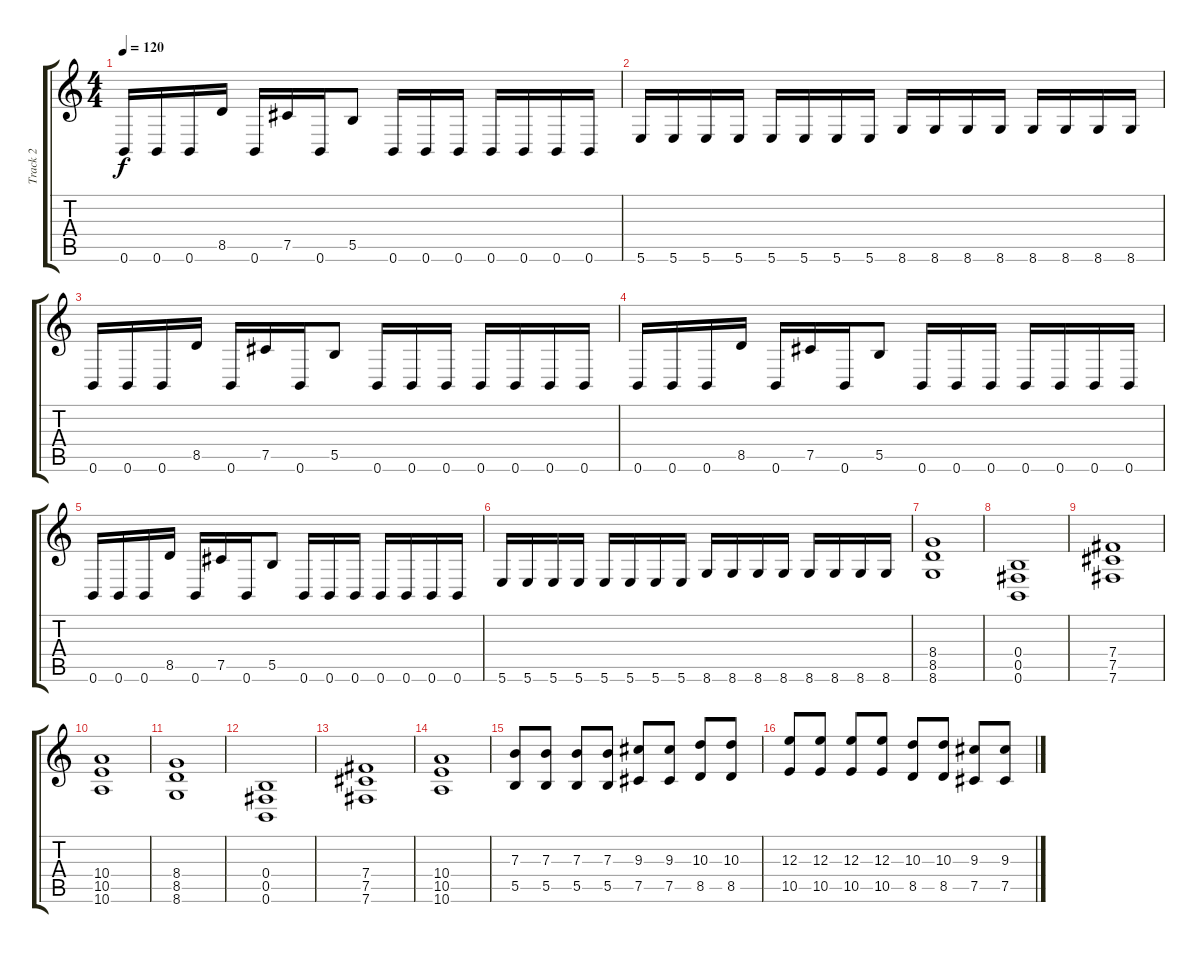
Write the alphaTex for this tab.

\track ("Track 2" "Track 2") {instrument distortionguitar}
\staff {score tabs}
\tuning (Db4 Ab3 E3 B2 Gb2 B1) {hide}
\ts (4 4)
\tempo 120
\clef g2
\ks c
0.6.16{dy f} 0.6.16 0.6.16 8.5.16 0.6.16 7.5.16 0.6.16 5.5.8 0.6.16 0.6.16 0.6.16 0.6.16 0.6.16 0.6.16 0.6.16 |
5.6.16 5.6.16 5.6.16 5.6.16 5.6.16 5.6.16 5.6.16 5.6.16 8.6.16 8.6.16 8.6.16 8.6.16 8.6.16 8.6.16 8.6.16 8.6.16 |
0.6.16 0.6.16 0.6.16 8.5.16 0.6.16 7.5.16 0.6.16 5.5.8 0.6.16 0.6.16 0.6.16 0.6.16 0.6.16 0.6.16 0.6.16 |
0.6.16 0.6.16 0.6.16 8.5.16 0.6.16 7.5.16 0.6.16 5.5.8 0.6.16 0.6.16 0.6.16 0.6.16 0.6.16 0.6.16 0.6.16 |
0.6.16 0.6.16 0.6.16 8.5.16 0.6.16 7.5.16 0.6.16 5.5.8 0.6.16 0.6.16 0.6.16 0.6.16 0.6.16 0.6.16 0.6.16 |
5.6.16 5.6.16 5.6.16 5.6.16 5.6.16 5.6.16 5.6.16 5.6.16 8.6.16 8.6.16 8.6.16 8.6.16 8.6.16 8.6.16 8.6.16 8.6.16 |
(8.4 8.5 8.6).1 |
(0.4 0.5 0.6).1 |
(7.4 7.5 7.6).1 |
(10.4 10.5 10.6).1 |
(8.4 8.5 8.6).1 |
(0.4 0.5 0.6).1 |
(7.4 7.5 7.6).1 |
(10.4 10.5 10.6).1 |
(7.3 5.5).8 (7.3 5.5).8 (7.3 5.5).8 (7.3 5.5).8 (9.3 7.5).8 (9.3 7.5).8 (10.3 8.5).8 (10.3 8.5).8 |
(12.3 10.5).8 (12.3 10.5).8 (12.3 10.5).8 (12.3 10.5).8 (10.3 8.5).8 (10.3 8.5).8 (9.3 7.5).8 (9.3 7.5).8
